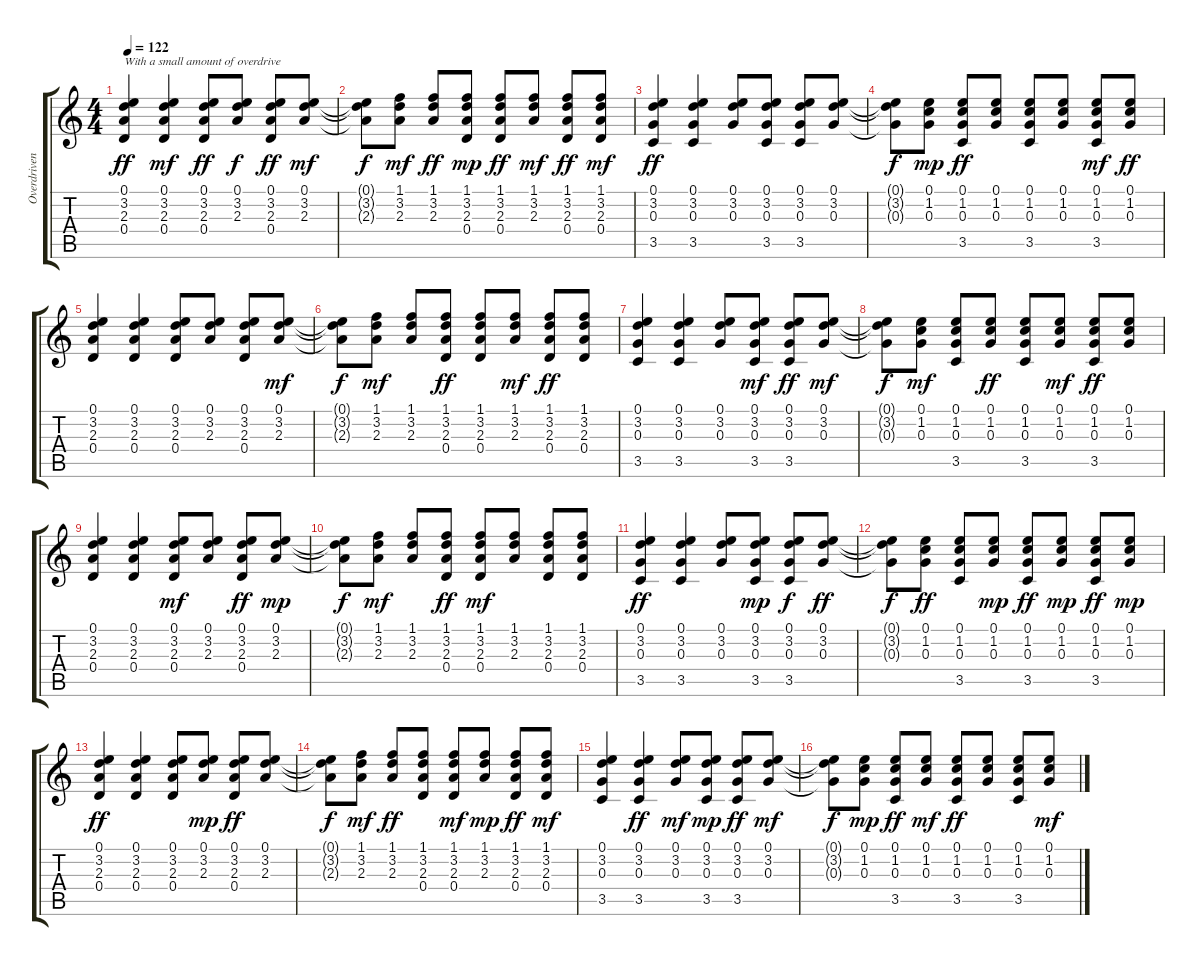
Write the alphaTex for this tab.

\track ("Overdriven Guitar" "Overdriven") {instrument overdrivenguitar}
\staff {score tabs}
\tuning (E4 B3 G3 D3 A2 E2) {hide}
\ts (4 4)
\tempo 122
\clef g2
\ks c
(0.1 3.2 2.3 0.4).4{txt "With a small amount of overdrive" dy ff instrument overdrivenguitar} (0.1 3.2 2.3 0.4).4{dy mf} (0.1 3.2 2.3 0.4).8{dy ff} (0.1 3.2 2.3).8{dy f} (0.1 3.2 2.3 0.4).8{dy ff} (0.1 3.2 2.3).8{dy mf} |
(0.1{t} 3.2{t} 2.3{t}).8{dy f} (1.1 3.2 2.3).8{dy mf} (1.1 3.2 2.3).8{dy ff} (1.1 3.2 2.3 0.4).8{dy mp} (1.1 3.2 2.3 0.4).8{dy ff} (1.1 3.2 2.3).8{dy mf} (1.1 3.2 2.3 0.4).8{dy ff} (1.1 3.2 2.3 0.4).8{dy mf} |
(0.1 3.2 0.3 3.5).4{dy ff} (0.1 3.2 0.3 3.5).4 (0.1 3.2 0.3).8 (0.1 3.2 0.3 3.5).8 (0.1 3.2 0.3 3.5).8 (0.1 3.2 0.3).8 |
(0.1{t} 3.2{t} 0.3{t}).8{dy f} (0.1 1.2 0.3).8{dy mp} (0.1 1.2 0.3 3.5).8{dy ff} (0.1 1.2 0.3).8 (0.1 1.2 0.3 3.5).8 (0.1 1.2 0.3).8 (0.1 1.2 0.3 3.5).8{dy mf} (0.1 1.2 0.3).8{dy ff} |
(0.1 3.2 2.3 0.4).4 (0.1 3.2 2.3 0.4).4 (0.1 3.2 2.3 0.4).8 (0.1 3.2 2.3).8 (0.1 3.2 2.3 0.4).8 (0.1 3.2 2.3).8{dy mf} |
(0.1{t} 3.2{t} 2.3{t}).8{dy f} (1.1 3.2 2.3).8{dy mf} (1.1 3.2 2.3).8 (1.1 3.2 2.3 0.4).8{dy ff} (1.1 3.2 2.3 0.4).8 (1.1 3.2 2.3).8{dy mf} (1.1 3.2 2.3 0.4).8{dy ff} (1.1 3.2 2.3 0.4).8 |
(0.1 3.2 0.3 3.5).4 (0.1 3.2 0.3 3.5).4 (0.1 3.2 0.3).8 (0.1 3.2 0.3 3.5).8{dy mf} (0.1 3.2 0.3 3.5).8{dy ff} (0.1 3.2 0.3).8{dy mf} |
(0.1{t} 3.2{t} 0.3{t}).8{dy f} (0.1 1.2 0.3).8{dy mf} (0.1 1.2 0.3 3.5).8 (0.1 1.2 0.3).8{dy ff} (0.1 1.2 0.3 3.5).8 (0.1 1.2 0.3).8{dy mf} (0.1 1.2 0.3 3.5).8{dy ff} (0.1 1.2 0.3).8 |
(0.1 3.2 2.3 0.4).4 (0.1 3.2 2.3 0.4).4 (0.1 3.2 2.3 0.4).8{dy mf} (0.1 3.2 2.3).8 (0.1 3.2 2.3 0.4).8{dy ff} (0.1 3.2 2.3).8{dy mp} |
(0.1{t} 3.2{t} 2.3{t}).8{dy f} (1.1 3.2 2.3).8{dy mf} (1.1 3.2 2.3).8 (1.1 3.2 2.3 0.4).8{dy ff} (1.1 3.2 2.3 0.4).8{dy mf} (1.1 3.2 2.3).8 (1.1 3.2 2.3 0.4).8 (1.1 3.2 2.3 0.4).8 |
(0.1 3.2 0.3 3.5).4{dy ff} (0.1 3.2 0.3 3.5).4 (0.1 3.2 0.3).8 (0.1 3.2 0.3 3.5).8{dy mp} (0.1 3.2 0.3 3.5).8{dy f} (0.1 3.2 0.3).8{dy ff} |
(0.1{t} 3.2{t} 0.3{t}).8{dy f} (0.1 1.2 0.3).8{dy ff} (0.1 1.2 0.3 3.5).8 (0.1 1.2 0.3).8{dy mp} (0.1 1.2 0.3 3.5).8{dy ff} (0.1 1.2 0.3).8{dy mp} (0.1 1.2 0.3 3.5).8{dy ff} (0.1 1.2 0.3).8{dy mp} |
(0.1 3.2 2.3 0.4).4{dy ff} (0.1 3.2 2.3 0.4).4 (0.1 3.2 2.3 0.4).8 (0.1 3.2 2.3).8{dy mp} (0.1 3.2 2.3 0.4).8{dy ff} (0.1 3.2 2.3).8 |
(0.1{t} 3.2{t} 2.3{t}).8{dy f} (1.1 3.2 2.3).8{dy mf} (1.1 3.2 2.3).8{dy ff} (1.1 3.2 2.3 0.4).8 (1.1 3.2 2.3 0.4).8{dy mf} (1.1 3.2 2.3).8{dy mp} (1.1 3.2 2.3 0.4).8{dy ff} (1.1 3.2 2.3 0.4).8{dy mf} |
(0.1 3.2 0.3 3.5).4 (0.1 3.2 0.3 3.5).4{dy ff} (0.1 3.2 0.3).8{dy mf} (0.1 3.2 0.3 3.5).8{dy mp} (0.1 3.2 0.3 3.5).8{dy ff} (0.1 3.2 0.3).8{dy mf} |
(0.1{t} 3.2{t} 0.3{t}).8{dy f} (0.1 1.2 0.3).8{dy mp} (0.1 1.2 0.3 3.5).8{dy ff} (0.1 1.2 0.3).8{dy mf} (0.1 1.2 0.3 3.5).8{dy ff} (0.1 1.2 0.3).8 (0.1 1.2 0.3 3.5).8 (0.1 1.2 0.3).8{dy mf}
